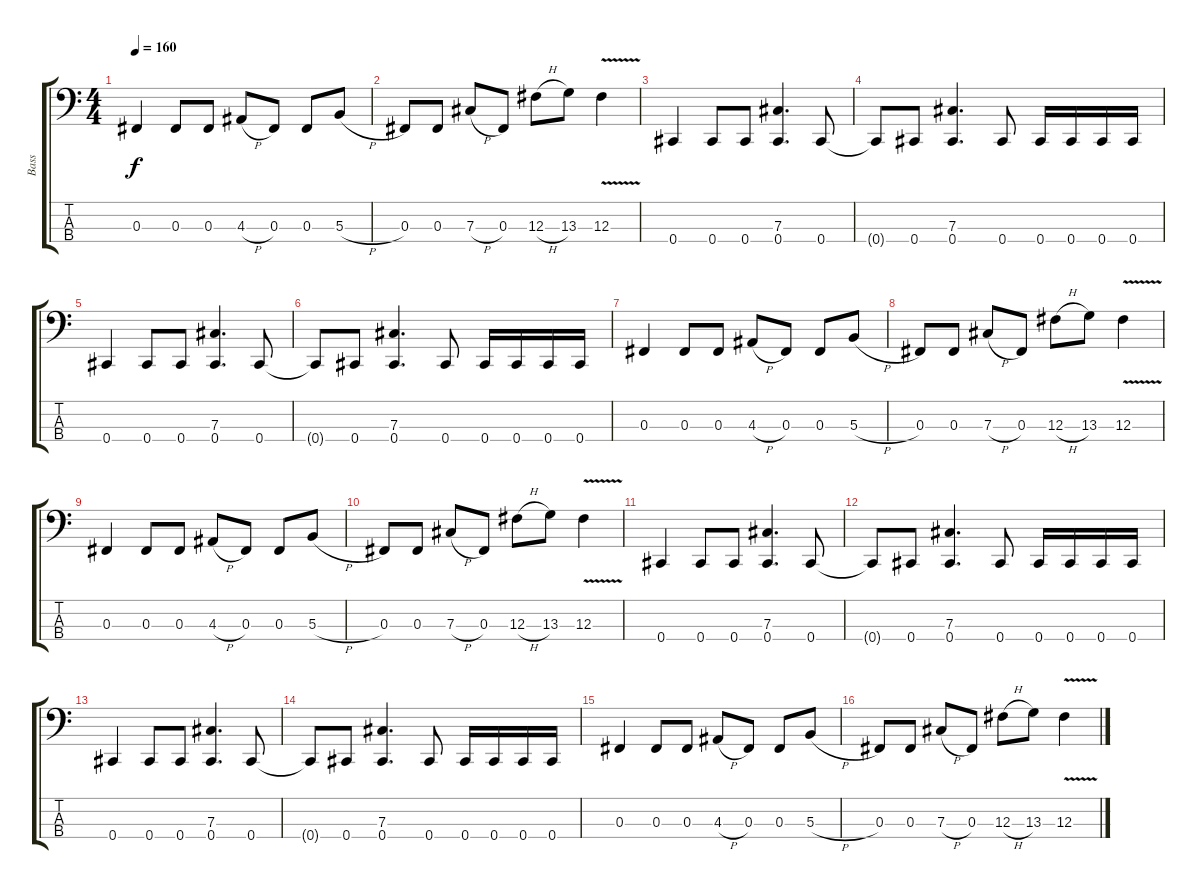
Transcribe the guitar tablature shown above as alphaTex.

\track ("Bass" "Bass") {instrument electricbasspick}
\staff {score tabs}
\tuning (E2 B1 Gb1 Db1) {hide}
\ts (4 4)
\tempo 160
\clef f4
\ks c
0.3.4{dy f} 0.3.8 0.3.8 4.3{h}.8 0.3.8 0.3.8 5.3{h}.8 |
0.3.8 0.3.8 7.3{h}.8 0.3.8 12.3{h}.8 13.3.8 12.3{v}.4 |
0.4.4 0.4.8 0.4.8 (7.3 0.4).4{d} 0.4.8 |
0.4{t}.8 0.4.8 (7.3 0.4).4{d} 0.4.8 0.4.16 0.4.16 0.4.16 0.4.16 |
0.4.4 0.4.8 0.4.8 (7.3 0.4).4{d} 0.4.8 |
0.4{t}.8 0.4.8 (7.3 0.4).4{d} 0.4.8 0.4.16 0.4.16 0.4.16 0.4.16 |
0.3.4 0.3.8 0.3.8 4.3{h}.8 0.3.8 0.3.8 5.3{h}.8 |
0.3.8 0.3.8 7.3{h}.8 0.3.8 12.3{h}.8 13.3.8 12.3{v}.4 |
0.3.4 0.3.8 0.3.8 4.3{h}.8 0.3.8 0.3.8 5.3{h}.8 |
0.3.8 0.3.8 7.3{h}.8 0.3.8 12.3{h}.8 13.3.8 12.3{v}.4 |
0.4.4 0.4.8 0.4.8 (7.3 0.4).4{d} 0.4.8 |
0.4{t}.8 0.4.8 (7.3 0.4).4{d} 0.4.8 0.4.16 0.4.16 0.4.16 0.4.16 |
0.4.4 0.4.8 0.4.8 (7.3 0.4).4{d} 0.4.8 |
0.4{t}.8 0.4.8 (7.3 0.4).4{d} 0.4.8 0.4.16 0.4.16 0.4.16 0.4.16 |
0.3.4 0.3.8 0.3.8 4.3{h}.8 0.3.8 0.3.8 5.3{h}.8 |
0.3.8 0.3.8 7.3{h}.8 0.3.8 12.3{h}.8 13.3.8 12.3{v}.4
